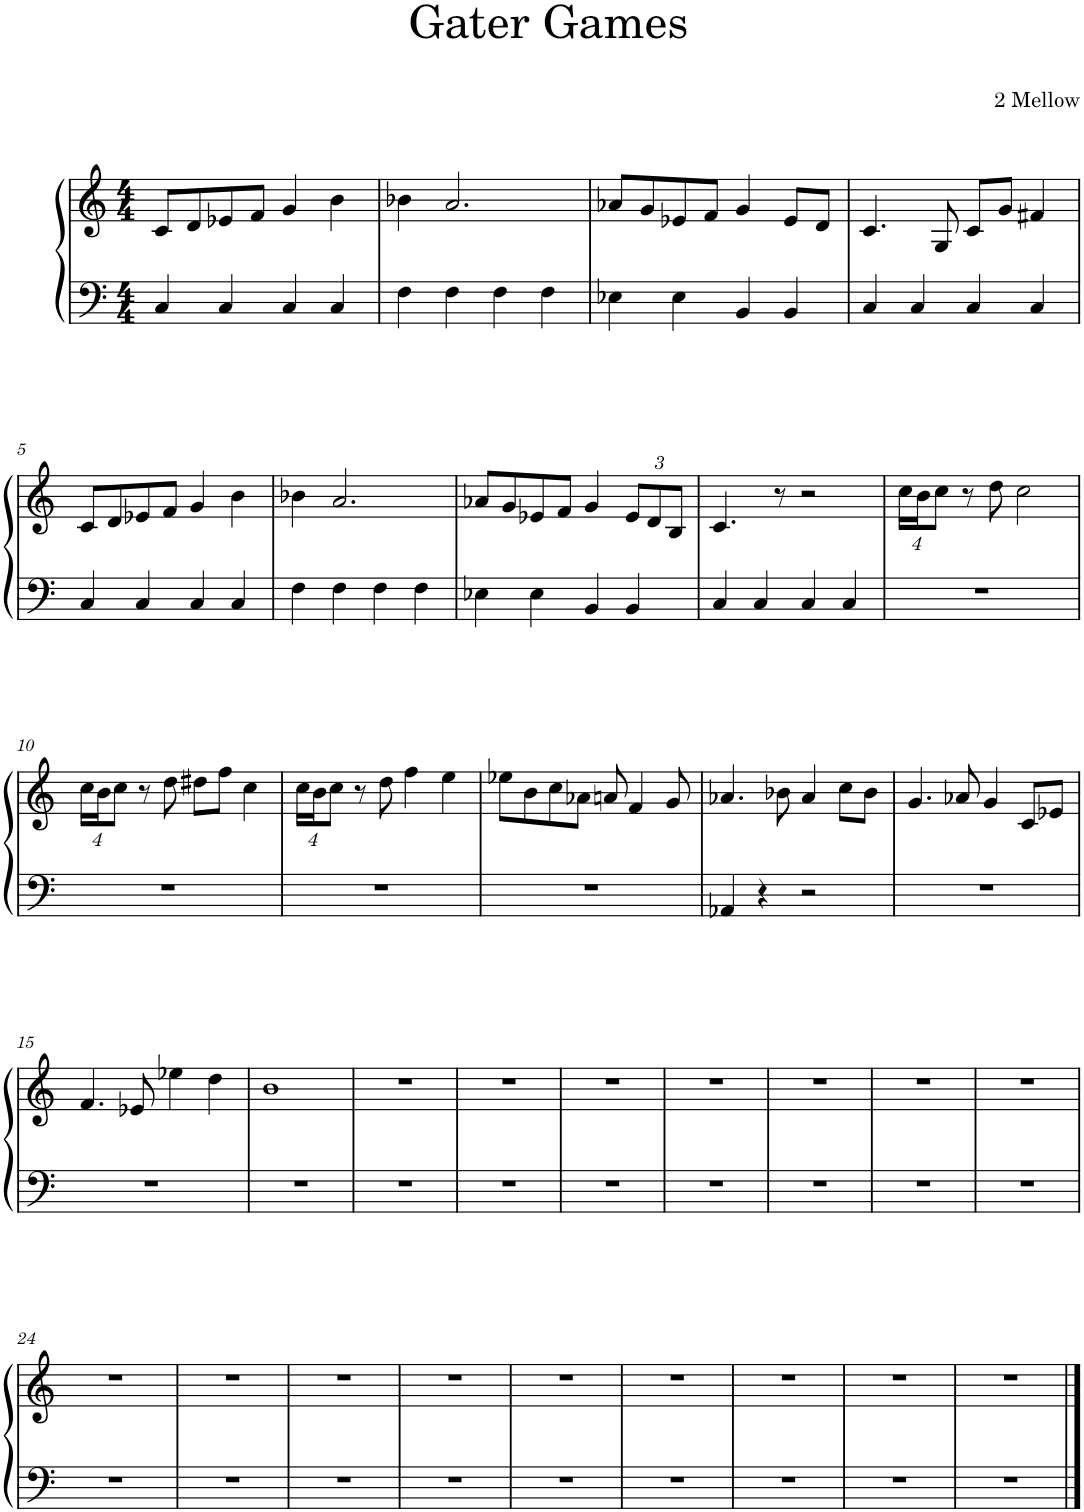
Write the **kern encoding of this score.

**kern	**kern
*part1	*part1
*staff2	*staff1
*I"Piano	*
*I'Pno.	*
*clefF4	*clefG2
*k[]	*k[]
*M4/4	*M4/4
=1	=1
4C/	8c/L
.	8d/
4C/	8e-X/
.	8f/J
4C/	4g/
4C/	4b\
=2	=2
4F\	4b-X\
4F\	2.a/
4F\	.
4F\	.
=3	=3
4E-X\	8a-X/L
.	8g/
4E-\	8e-X/
.	8f/J
4BB/	4g/
4BB/	8e-/L
.	8d/J
=4	=4
4C/	4.c/
4C/	.
.	8G/
4C/	8c/L
.	8g/J
4C/	4f#X/
!!LO:LB:g=z
=5	=5
4C/	8c/L
.	8d/
4C/	8e-X/
.	8f/J
4C/	4g/
4C/	4b\
=6	=6
4F\	4b-X\
4F\	2.a/
4F\	.
4F\	.
=7	=7
4E-X\	8a-X/L
.	8g/
4E-\	8e-X/
.	8f/J
4BB/	4g/
*	*Xbrackettup
4BB/	12e-/L
.	12d/
.	12B/J
=8	=8
4C/	4.c/
4C/	.
.	8r
4C/	2r
4C/	.
=9	=9
1r	16cc\LL
.	16b\J
.	8cc\J
.	8r
.	8dd\
.	2cc\
!!LO:LB:g=z
=10	=10
1r	16cc\LL
.	16b\J
.	8cc\J
.	8r
.	8dd\
.	8dd#X\L
.	8ff\J
.	4cc\
=11	=11
1r	16cc\LL
.	16b\J
.	8cc\J
.	8r
.	8dd\
.	4ff\
.	4ee\
=12	=12
1r	8ee-X\L
.	8b\
.	8cc\
.	8a-X\J
.	8an/
.	4f/
.	8g/
=13	=13
4AA-X/	4.a-X/
4r	.
.	8b-X\
2r	4a-/
.	8cc\L
.	8b-\J
=14	=14
1r	4.g/
.	8a-X/
.	4g/
.	8c/L
.	8e-X/J
!!LO:LB:g=z
=15	=15
1r	4.f/
.	8e-X/
.	4ee-X\
.	4dd\
=16	=16
1r	1b
=17	=17
1r	1r
=18	=18
1r	1r
=19	=19
1r	1r
=20	=20
1r	1r
=21	=21
1r	1r
=22	=22
1r	1r
=23	=23
1r	1r
!!LO:LB:g=z
=24	=24
1r	1r
=25	=25
1r	1r
=26	=26
1r	1r
=27	=27
1r	1r
=28	=28
1r	1r
=29	=29
1r	1r
=30	=30
1r	1r
=31	=31
1r	1r
=32	=32
1r	1r
==	==
*-	*-
